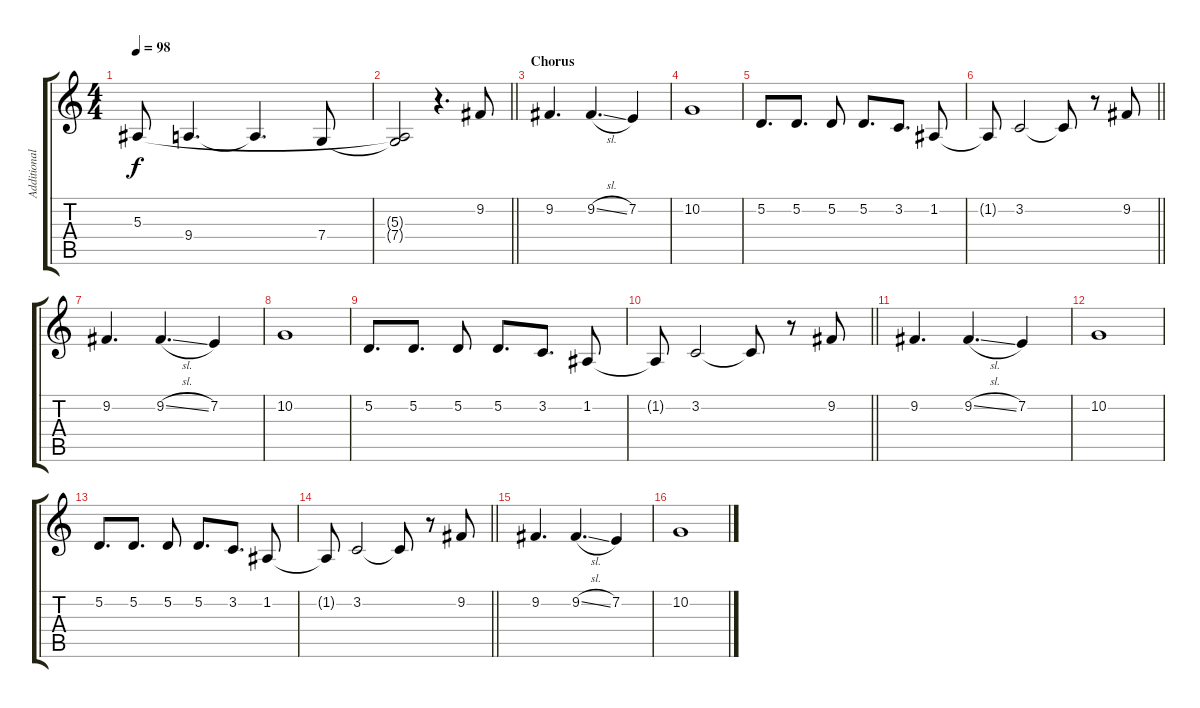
\track ("Additional Vocals" "Additional") {instrument altosax}
\staff {score tabs}
\tuning (D4 A3 F3 C3 G2 D2) {hide}
\ts (4 4)
\tempo 98
\clef g2
\ks c
5.3.8{dy f} 9.4.4{d} 9.4{t}.4{d} 7.4.8 |
\barLineRight lightlight
(5.3{t} 7.4{t}).2 r.4{d} 9.2.8 |
\section ("" "Chorus")
9.2.4{d} 9.2{sl}.4{d} 7.2.4 |
10.2.1 |
5.2.8{d} 5.2.8{d} 5.2.8 5.2.8{d} 3.2.8{d} 1.2.8 |
\barLineRight lightlight
1.2{t}.8 3.2.2 3.2{t}.8 r.8 9.2.8 |
9.2.4{d} 9.2{sl}.4{d} 7.2.4 |
10.2.1 |
5.2.8{d} 5.2.8{d} 5.2.8 5.2.8{d} 3.2.8{d} 1.2.8 |
\barLineRight lightlight
1.2{t}.8 3.2.2 3.2{t}.8 r.8 9.2.8 |
9.2.4{d} 9.2{sl}.4{d} 7.2.4 |
10.2.1 |
5.2.8{d} 5.2.8{d} 5.2.8 5.2.8{d} 3.2.8{d} 1.2.8 |
\barLineRight lightlight
1.2{t}.8 3.2.2 3.2{t}.8 r.8 9.2.8 |
9.2.4{d} 9.2{sl}.4{d} 7.2.4 |
10.2.1
